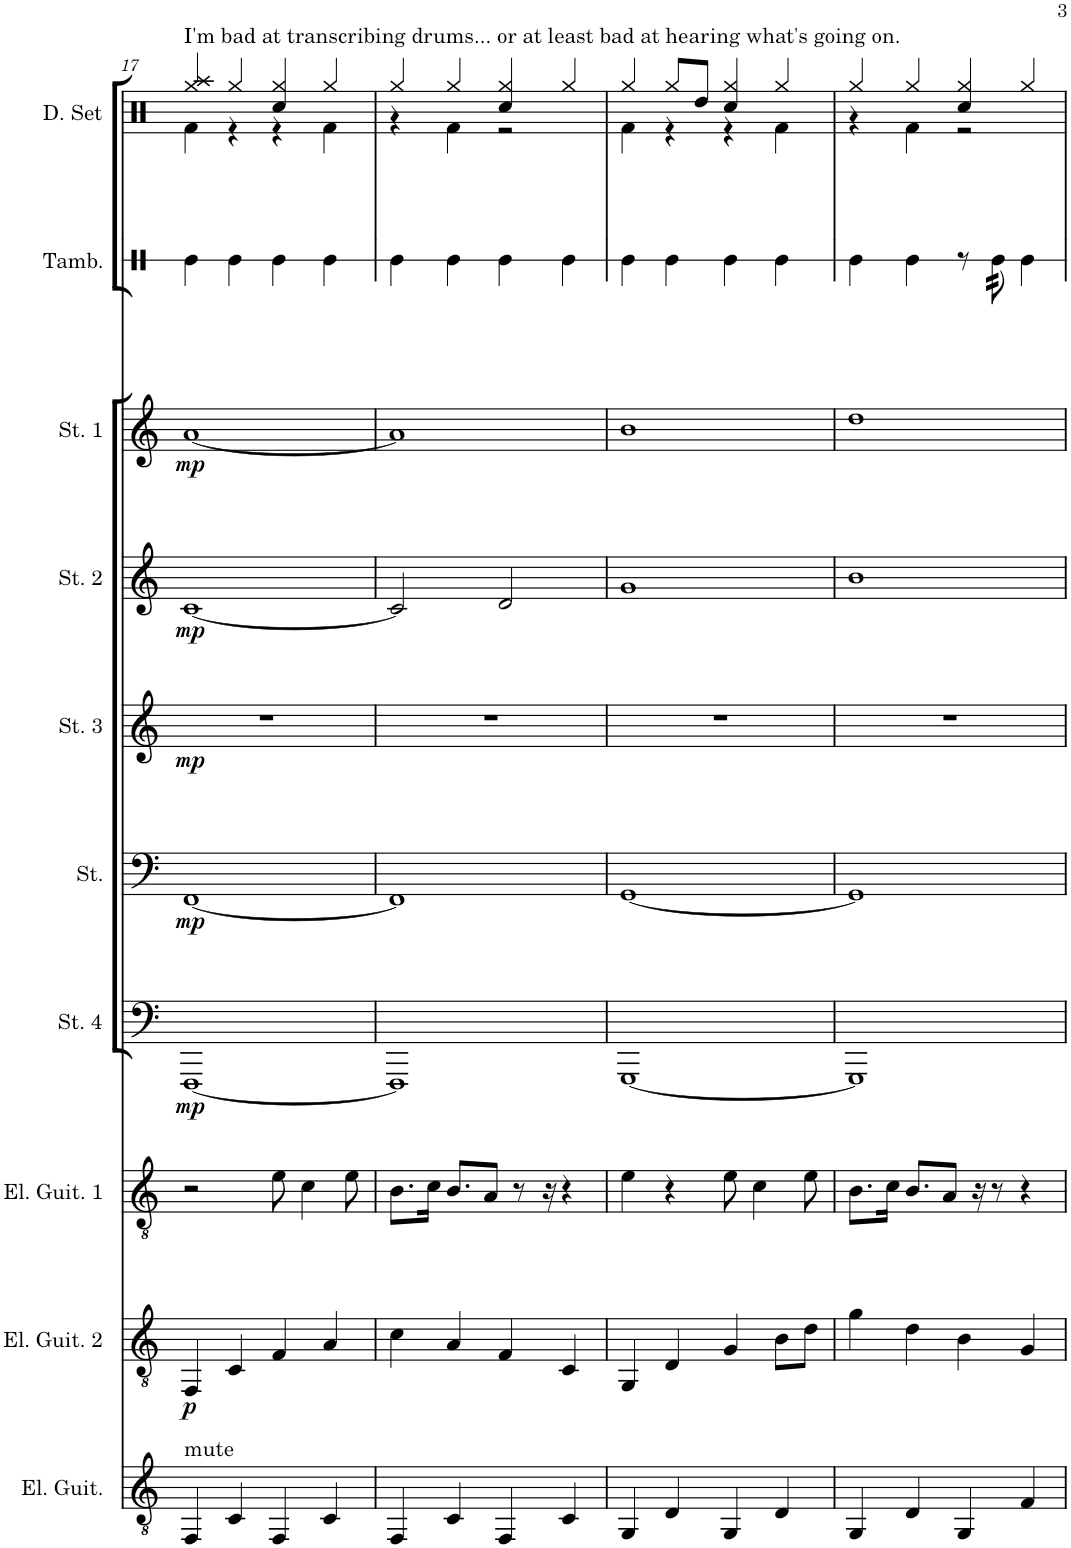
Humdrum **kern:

**kern	**kern	**dynam	**kern	**kern	**dynam	**kern	**dynam	**kern	**dynam	**kern	**dynam	**kern	**kern	**kern
*part10	*part9	*part9	*part8	*part7	*part7	*part6	*part6	*part5	*part5	*part4	*part4	*part3	*part2	*part1
*staff10	*staff9	*staff9	*staff8	*staff7	*staff7	*staff6	*staff6	*staff5	*staff5	*staff4	*staff4	*staff3	*staff2	*staff1
*I"Electric Guitar	*I"Electric Guitar 2	*	*I"Electric Guitar 1	*I"Strings 4	*	*I"Strings	*	*I"Strings 2	*	*I"Strings 1	*	*I"Tambourine	*I"Trumpet	*I"Flute
*I'El. Guit.	*I'El. Guit. 2	*	*I'El. Guit. 1	*I'St. 4	*	*I'St.	*	*I'St. 2	*	*I'St. 1	*	*I'Tamb.	*I'Tpt.	*I'Fl.
!!LO:PB:g=z
*clefGv2	*clefGv2	*	*clefGv2	*clefF4	*	*clefF4	*	*clefG2	*	*clefG2	*	*clefX	*clefG2	*clefG2
*	*	*	*	*	*	*	*	*	*	*	*	*	*Trd1c2	*
*k[]	*k[]	*	*k[]	*k[]	*	*k[]	*	*k[]	*	*k[]	*	*k[]	*k[f#c#]	*k[]
*M4/4	*M4/4	*	*M4/4	*M4/4	*	*M4/4	*	*M4/4	*	*M4/4	*	*M4/4	*M4/4	*M4/4
=17	=17	=17	=17	=17	=17	=17	=17	=17	=17	=17	=17	=17	=17	=17
!LO:TX:a:t=mute	!	!	!	!	!	!	!	!	!	!	!	!	!	!
!	!	!LO:DY:b	!	!	!LO:DY:b	!	!LO:DY:b	!	!LO:DY:b	!	!LO:DY:b	!	!	!
4FF/	4FF/	p	2r	[1FFF	mp	[1FF	mp	[1c	mp	[1a	mp	4Re\	1r	1r
4C/	4C/	.	.	.	.	.	.	.	.	.	.	4Re\	.	.
4FF/	4F/	.	8e\	.	.	.	.	.	.	.	.	4Re\	.	.
.	.	.	4c\	.	.	.	.	.	.	.	.	.	.	.
4C/	4A/	.	.	.	.	.	.	.	.	.	.	4Re\	.	.
.	.	.	8e\	.	.	.	.	.	.	.	.	.	.	.
=18	=18	=18	=18	=18	=18	=18	=18	=18	=18	=18	=18	=18	=18	=18
4FF/	4c\	.	8.B\L	1FFF]	.	1FF]	.	2c/]	.	1a]	.	4Re\	1r	1r
.	.	.	16c\Jk	.	.	.	.	.	.	.	.	.	.	.
4C/	4A/	.	8.B/L	.	.	.	.	.	.	.	.	4Re\	.	.
.	.	.	8A/J	.	.	.	.	.	.	.	.	.	.	.
4FF/	4F/	.	.	.	.	.	.	2d/	.	.	.	4Re\	.	.
.	.	.	8r	.	.	.	.	.	.	.	.	.	.	.
.	.	.	16r	.	.	.	.	.	.	.	.	.	.	.
4C/	4C/	.	4r	.	.	.	.	.	.	.	.	4Re\	.	.
=19	=19	=19	=19	=19	=19	=19	=19	=19	=19	=19	=19	=19	=19	=19
4GG/	4GG/	.	4e\	[1GGG	.	[1GG	.	1g	.	1b	.	4Re\	1r	1r
4D/	4D/	.	4r	.	.	.	.	.	.	.	.	4Re\	.	.
4GG/	4G/	.	8e\	.	.	.	.	.	.	.	.	4Re\	.	.
.	.	.	4c\	.	.	.	.	.	.	.	.	.	.	.
4D/	8B\L	.	.	.	.	.	.	.	.	.	.	4Re\	.	.
.	8d\J	.	8e\	.	.	.	.	.	.	.	.	.	.	.
=20	=20	=20	=20	=20	=20	=20	=20	=20	=20	=20	=20	=20	=20	=20
4GG/	4g\	.	8.B\L	1GGG]	.	1GG]	.	1b	.	1dd	.	4Re\	1r	1r
.	.	.	16c\Jk	.	.	.	.	.	.	.	.	.	.	.
4D/	4d\	.	8.B/L	.	.	.	.	.	.	.	.	4Re\	.	.
.	.	.	8A/J	.	.	.	.	.	.	.	.	.	.	.
4GG/	4B\	.	.	.	.	.	.	.	.	.	.	8r	.	.
.	.	.	16r	.	.	.	.	.	.	.	.	.	.	.
*	*	*	*	*	*	*	*	*	*	*	*	*tremolo	*	*
.	.	.	8r	.	.	.	.	.	.	.	.	32Re\	.	.
.	.	.	.	.	.	.	.	.	.	.	.	32Re\	.	.
.	.	.	.	.	.	.	.	.	.	.	.	32Re\	.	.
.	.	.	.	.	.	.	.	.	.	.	.	32Re\	.	.
*	*	*	*	*	*	*	*	*	*	*	*	*Xtremolo	*	*
4F/	4G/	.	4r	.	.	.	.	.	.	.	.	4Re\	.	.
=	=	=	=	=	=	=	=	=	=	=	=	=	=	=
*-	*-	*-	*-	*-	*-	*-	*-	*-	*-	*-	*-	*-	*-	*-
